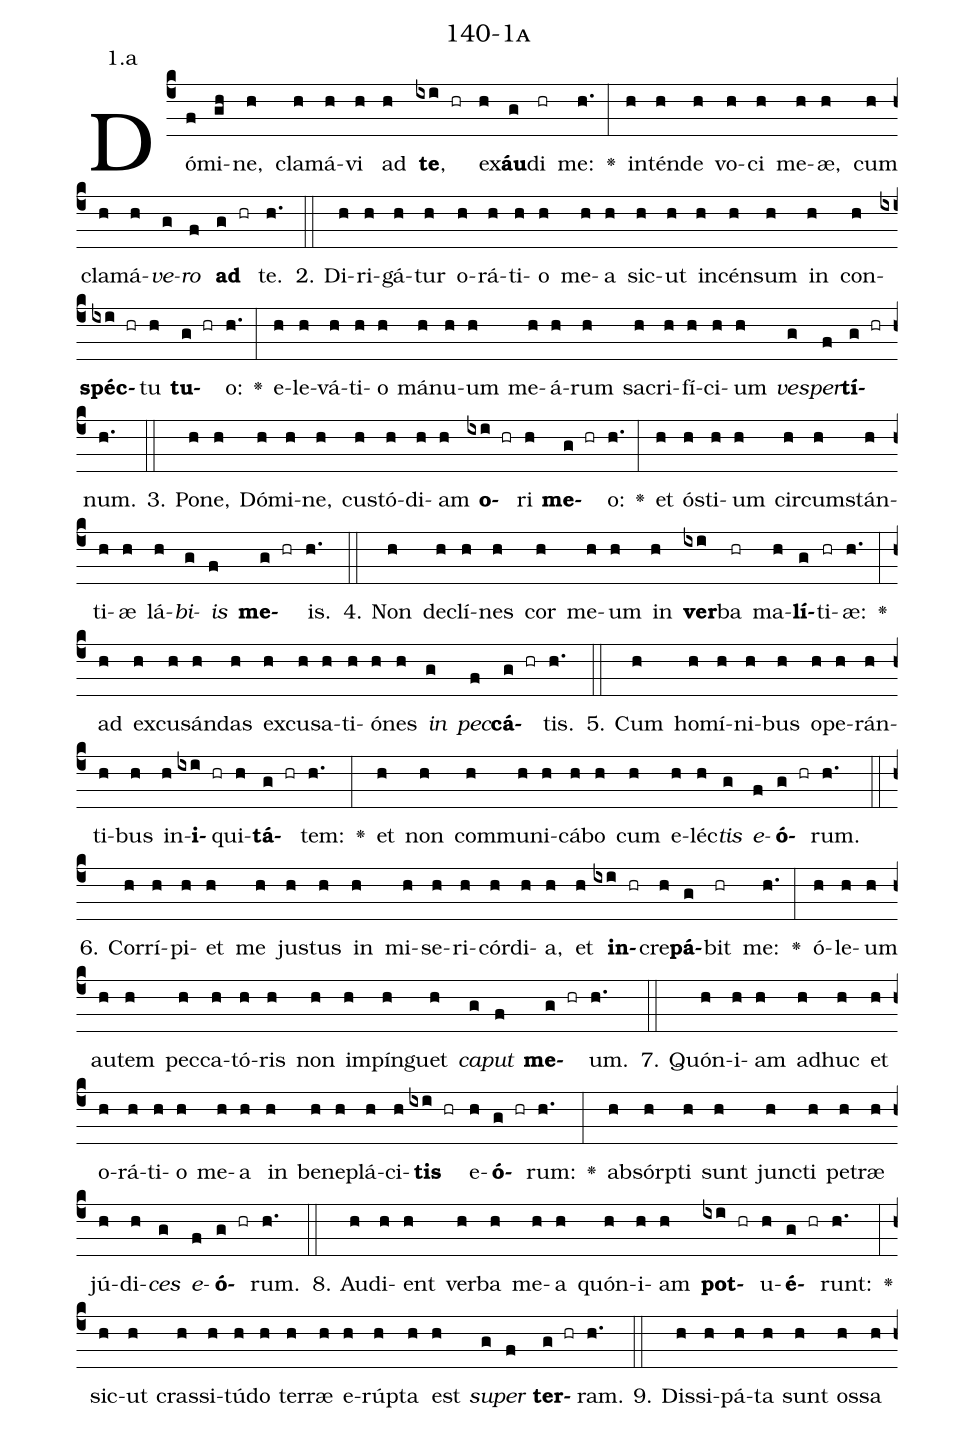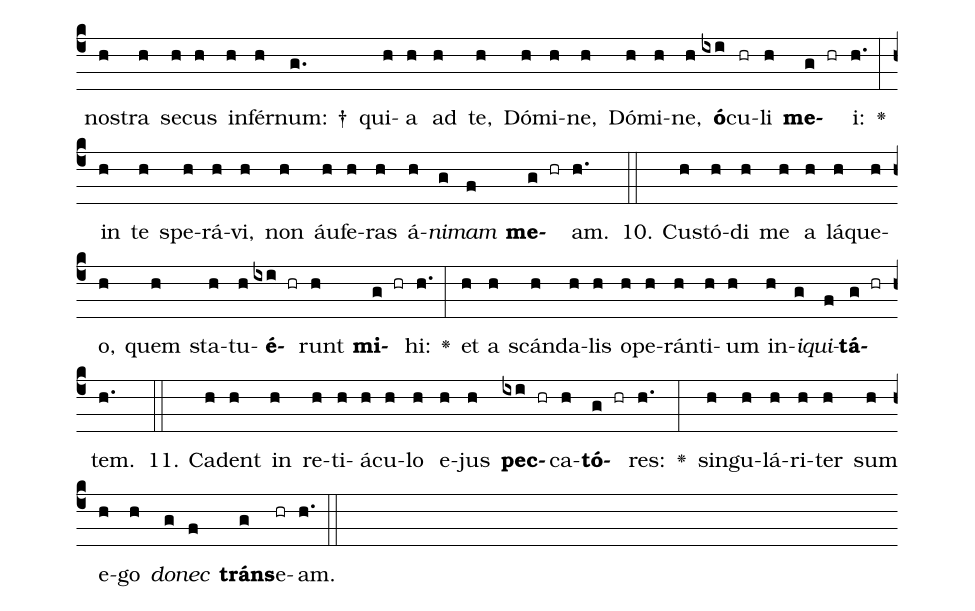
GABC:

name: 140-1a;
annotation: 1.a;
%%
(c4)Dó(f)mi(gh)ne,(h) cla(h)má(h)vi(h) ad(h) <b>te</b>,(ixi hr) ex(h)<b>áu</b>(g)di(hr) me:(h.) <v>\greheightstar</v>(:) in(h)tén(h)de(h) vo(h)ci(h) me(h)æ,(h) cum(h) cla(h)má(h)<i>ve</i>(g)<i>ro</i>(f) <b>ad</b>(g hr) te.(h.) (::)
2. Di(h)ri(h)gá(h)tur(h) o(h)rá(h)ti(h)o(h) me(h)a(h) sic(h)ut(h) in(h)cén(h)sum(h) in(h) con(h)<b>spéc</b>(ixi hr)tu(h) <b>tu</b>(g hr)o:(h.) <v>\greheightstar</v>(:) e(h)le(h)vá(h)ti(h)o(h) má(h)nu(h)um(h) me(h)á(h)rum(h) sa(h)cri(h)fí(h)ci(h)um(h) <i>ves</i>(g)<i>per</i>(f)<b>tí</b>(g hr)num.(h.) (::)
3. Po(h)ne,(h) Dó(h)mi(h)ne,(h) cus(h)tó(h)di(h)am(h) <b>o</b>(ixi hr)ri(h) <b>me</b>(g hr)o:(h.) <v>\greheightstar</v>(:) et(h) ós(h)ti(h)um(h) cir(h)cum(h)stán(h)ti(h)æ(h) lá(h)<i>bi</i>(g)<i>is</i>(f) <b>me</b>(g hr)is.(h.) (::)
4. Non(h) de(h)clí(h)nes(h) cor(h) me(h)um(h) in(h) <b>ver</b>(ixi)ba(hr) ma(h)<b>lí</b>(g)ti(hr)æ:(h.) <v>\greheightstar</v>(:) ad(h) ex(h)cu(h)sán(h)das(h) ex(h)cu(h)sa(h)ti(h)ó(h)nes(h) <i>in</i>(g) <i>pec</i>(f)<b>cá</b>(g hr)tis.(h.) (::)
5. Cum(h) ho(h)mí(h)ni(h)bus(h) o(h)pe(h)rán(h)ti(h)bus(h) in(h)<b>i</b>(ixi hr)qui(h)<b>tá</b>(g hr)tem:(h.) <v>\greheightstar</v>(:) et(h) non(h) com(h)mu(h)ni(h)cá(h)bo(h) cum(h) e(h)léc(h)<i>tis</i>(g) <i>e</i>(f)<b>ó</b>(g hr)rum.(h.) (::)
6. Cor(h)rí(h)pi(h)et(h) me(h) jus(h)tus(h) in(h) mi(h)se(h)ri(h)cór(h)di(h)a,(h) et(h) <b>in</b>(ixi hr)cre(h)<b>pá</b>(g)bit(hr) me:(h.) <v>\greheightstar</v>(:) ó(h)le(h)um(h) au(h)tem(h) pec(h)ca(h)tó(h)ris(h) non(h) im(h)pín(h)guet(h) <i>ca</i>(g)<i>put</i>(f) <b>me</b>(g hr)um.(h.) (::)
7. Quón(h)i(h)am(h) ad(h)huc(h) et(h) o(h)rá(h)ti(h)o(h) me(h)a(h) in(h) be(h)ne(h)plá(h)ci(h)<b>tis</b>(ixi hr) e(h)<b>ó</b>(g hr)rum:(h.) <v>\greheightstar</v>(:) ab(h)sórp(h)ti(h) sunt(h) junc(h)ti(h) pe(h)træ(h) jú(h)di(h)<i>ces</i>(g) <i>e</i>(f)<b>ó</b>(g hr)rum.(h.) (::)
8. Au(h)di(h)ent(h) ver(h)ba(h) me(h)a(h) quón(h)i(h)am(h) <b>pot</b>(ixi hr)u(h)<b>é</b>(g hr)runt:(h.) <v>\greheightstar</v>(:) sic(h)ut(h) cras(h)si(h)tú(h)do(h) ter(h)ræ(h) e(h)rúp(h)ta(h) est(h) <i>su</i>(g)<i>per</i>(f) <b>ter</b>(g hr)ram.(h.) (::)
9. Dis(h)si(h)pá(h)ta(h) sunt(h) os(h)sa(h) nos(h)tra(h) se(h)cus(h) in(h)fér(h)num: †(g.) qui(h)a(h) ad(h) te,(h) Dó(h)mi(h)ne,(h) Dó(h)mi(h)ne,(h) <b>ó</b>(ixi)cu(hr)li(h) <b>me</b>(g hr)i:(h.) <v>\greheightstar</v>(:) in(h) te(h) spe(h)rá(h)vi,(h) non(h) áu(h)fe(h)ras(h) á(h)<i>ni</i>(g)<i>mam</i>(f) <b>me</b>(g hr)am.(h.) (::)
10. Cus(h)tó(h)di(h) me(h) a(h) lá(h)que(h)o,(h) quem(h) sta(h)tu(h)<b>é</b>(ixi hr)runt(h) <b>mi</b>(g hr)hi:(h.) <v>\greheightstar</v>(:) et(h) a(h) scán(h)da(h)lis(h) o(h)pe(h)rán(h)ti(h)um(h) in(h)<i>i</i>(g)<i>qui</i>(f)<b>tá</b>(g hr)tem.(h.) (::)
11. Ca(h)dent(h) in(h) re(h)ti(h)á(h)cu(h)lo(h) e(h)jus(h) <b>pec</b>(ixi hr)ca(h)<b>tó</b>(g hr)res:(h.) <v>\greheightstar</v>(:) sin(h)gu(h)lá(h)ri(h)ter(h) sum(h) e(h)go(h) <i>do</i>(g)<i>nec</i>(f) <b>tráns</b>(g)e(hr)am.(h.) (::)
